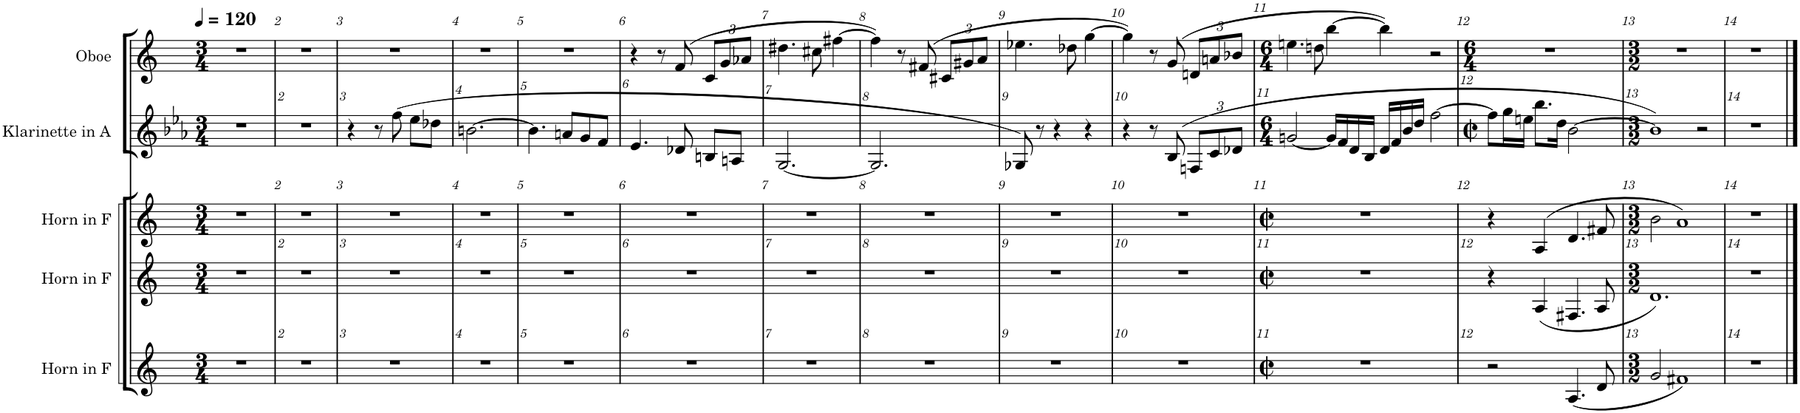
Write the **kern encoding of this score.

**kern	**kern	**kern	**kern	**kern
*part5	*part4	*part3	*part2	*part1
*staff5	*staff4	*staff3	*staff2	*staff1
*I"Horn in F	*I"Horn in F	*I"Horn in F	*I"Klarinette in A	*I"Oboe
*	*	*	*	*I'Ob.
*clefG2	*clefG2	*clefG2	*clefG2	*clefG2
*Trd4c7	*Trd4c7	*Trd4c7	*Trd2c3	*
*k[]	*k[]	*k[]	*k[b-e-a-]	*k[]
*M3/4	*M3/4	*M3/4	*M3/4	*M3/4
*MM120	*MM120	*MM120	*MM120	*MM120
=1	=1	=1	=1	=1
2.r	2.r	2.r	2.r	2.r
=2	=2	=2	=2	=2
2.r	2.r	2.r	2.r	2.r
=3	=3	=3	=3	=3
2.r	2.r	2.r	4r	2.r
.	.	.	8r	.
.	.	.	(8ff\	.
.	.	.	8ee-\L	.
.	.	.	8dd-X\J	.
=4	=4	=4	=4	=4
2.r	2.r	2.r	[2.bn\	2.r
=5	=5	=5	=5	=5
2.r	2.r	2.r	4.b\]	2.r
.	.	.	8an/L	.
.	.	.	8g/	.
.	.	.	8f/J	.
=6	=6	=6	=6	=6
2.r	2.r	2.r	4.e-/	4r
.	.	.	.	8r
.	.	.	8d-X/	(8f/
*	*	*	*	*Xbrackettup
.	.	.	8Bn/L	12c/L
.	.	.	.	12g/
.	.	.	8An/J	.
.	.	.	.	12a-X/J
=7	=7	=7	=7	=7
2.r	2.r	2.r	[2.G/	4.dd#X\
.	.	.	.	8cc#X\
.	.	.	.	[4ff#X\
=8	=8	=8	=8	=8
2.r	2.r	2.r	2.G/]	4ff#\])
.	.	.	.	8r
.	.	.	.	(8f#X/
.	.	.	.	12c#X/L
.	.	.	.	12g#X/
.	.	.	.	12a/J
=9	=9	=9	=9	=9
2.r	2.r	2.r	8G-X/)	4.ee-X\
.	.	.	8r	.
.	.	.	4r	.
.	.	.	.	8dd-X\
.	.	.	4r	[4gg\
=10	=10	=10	=10	=10
2.r	2.r	2.r	4r	4gg\])
.	.	.	8r	8r
.	.	.	(8B-/	(>8g/
*	*	*	*Xbrackettup	*
.	.	.	12Fn/L	12dn/L
.	.	.	12c/	12an/
.	.	.	12d-X/J	12b-X/J
=11	=11	=11	=11	=11
*M2/2	*M2/2	*M2/2	*M6/4	*M6/4
1r	1r	1r	[2gn/	4.een\
.	.	.	.	8ddn\
.	.	.	16g/LL]	[4bb\
.	.	.	16f/	.
.	.	.	16d/	.
.	.	.	16B-/JJ	.
.	.	.	16d/LL	4bb\])
.	.	.	16f/	.
.	.	.	16b-/	.
.	.	.	16dd/JJ	.
2ryy	2ryy	2ryy	[2ff\	2r
=12	=12	=12	=12	=12
*M2/2	*M2/2	*M2/2	*M2/2	*M6/4
2r	4r	4r	8ff\L]	1.r
.	.	.	16gg\L	.
.	.	.	16een\JJ	.
.	(4A/	(4A/	8.bb-\L	.
.	.	.	16dd\Jk	.
(4.A/	4.F#X/	4.d/	[2b-\	.
8d/	8A/	8f#X/	.	.
2ryy	2ryy	2ryy	2ryy	.
=13	=13	=13	=13	=13
*M3/2	*M3/2	*M3/2	*M3/2	*M3/2
2g/	1.d)	2b\	1b-])	1.r
1f#X)	.	1a)	.	.
.	.	.	2r	.
=14	=14	=14	=14	=14
1.r	1.r	1.r	1.r	1.r
==	==	==	==	==
*-	*-	*-	*-	*-
